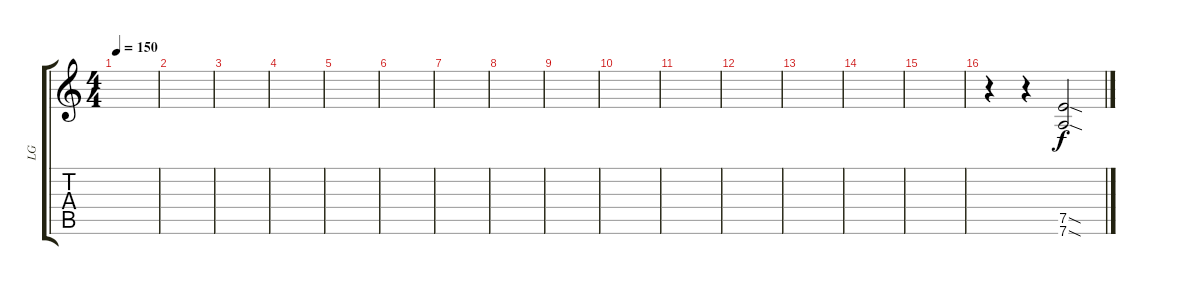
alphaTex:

\track ("LG" "LG") {instrument distortionguitar}
\staff {score tabs}
\tuning (E4 B3 G3 D3 A2 D2) {hide}
\ts (4 4)
\tempo 150
\clef g2
\ks c
|
|
|
|
|
|
|
|
|
|
|
|
|
|
|
r.4 r.4 (7.5{sod} 7.6{sod}).2
